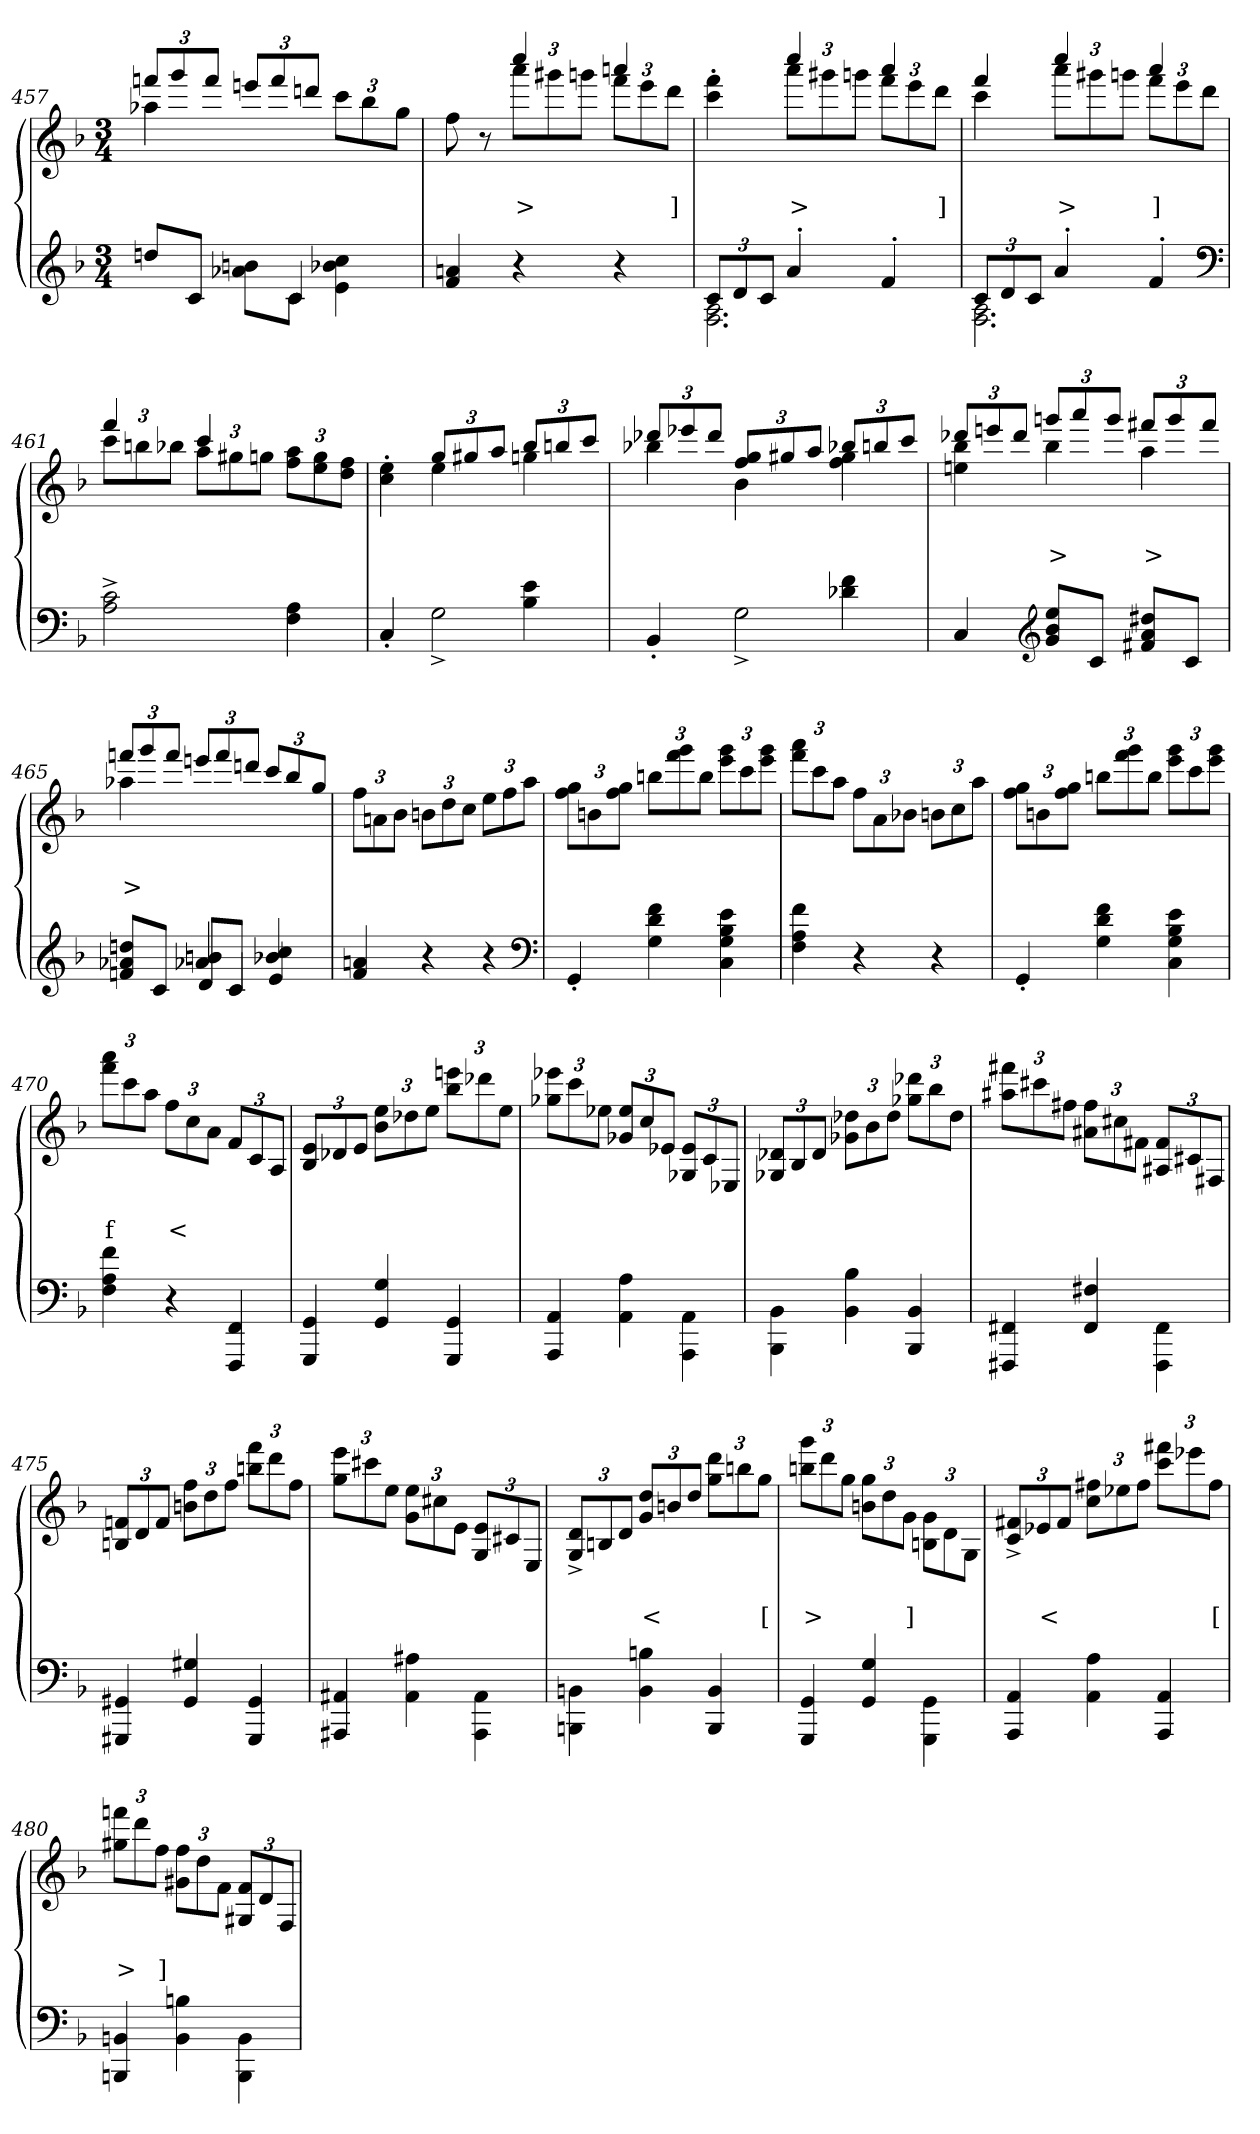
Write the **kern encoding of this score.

**kern	**kern	**text	**text
*part2	*part1	*part1	*part1
*staff2	*staff1	*staff1	*staff1
*clefG2	*clefG2	*	*
*k[b-]	*k[b-]	*	*
*M3/4	*M3/4	*	*
=457	=457	=457	=457
*^	*^	*	*
4.ryy	8ddnL	12fffn/L	4aa-X	.	.
.	.	12ggg	.	.	.
.	8cJ	.	.	.	.
.	.	12fffJ	.	.	.
.	8bn 8a-X\L	12eeen/L	2ryy	.	.
.	.	12fff	.	.	.
4c	8cJ	.	.	.	.
.	.	12dddnJ	.	.	.
.	4cc 4b-X 4e	12cccL	.	.	.
.	.	12bb-	.	.	.
8ryy	.	.	.	.	.
.	.	12ggJ	.	.	.
*v	*v	*	*	*	*
=458	=458	=458	=458	=458
4an 4f	4ryy	8ff	.	.
.	.	8r	.	.
4r	4cccc	12aaaL	.	>
.	.	12ggg#X	.	.
.	.	12gggnJ	.	.
4r	4aaan	12fffL	.	.
.	.	12eee	.	.
.	.	12dddJ	.	]
=459	=459	=459	=459	=459
*^	*	*	*	*
12cL	2.A 2.F	4ryy	4fff'> 4ccc'>	.	.
12d	.	.	.	.	.
12cJ	.	.	.	.	.
4a'>	.	4cccc	12aaaL	.	>
.	.	.	12ggg#X	.	.
.	.	.	12gggnJ	.	.
4f'>	.	4aaa	12fffL	.	.
.	.	.	12eee	.	.
.	.	.	12dddJ	.	]
=460	=460	=460	=460	=460	=460
12cL	2.A 2.F	4fff	4ccc	.	.
12d	.	.	.	.	.
12cJ	.	.	.	.	.
4a'>	.	4cccc	12aaaL	.	>
.	.	.	12ggg#X	.	.
.	.	.	12gggnJ	.	.
4f'>	.	4aaa	12fffL	.	]
.	.	.	12eee	.	.
.	.	.	12dddJ	.	.
*v	*v	*	*	*	*
*clefF4	*	*	*	*
=461	=461	=461	=461	=461
2c^> 2A^>	4fff	12cccL	.	.
.	.	12bbn	.	.
.	.	12bb-XJ	.	.
.	4ccc	12aaL	.	.
.	.	12gg#X	.	.
.	.	12ggnJ	.	.
4A 4F	4ryy	12aa 12ffL	.	.
.	.	12gg 12ee	.	.
.	.	12ff 12ddJ	.	.
=462	=462	=462	=462	=462
*^	*	*	*	*
4C'>/	4ryy	4ryy	4ee'> 4cc'>	.	.
4ryy	2G^>	12ggL	4ee	.	.
.	.	12gg#X	.	.	.
.	.	12aaJ	.	.	.
4e 4B-\	.	12bb-L	4ggn	.	.
.	.	12bbn	.	.	.
.	.	12cccJ	.	.	.
=463	=463	=463	=463	=463	=463
4BB-'>	4ryy	12ddd-XL	4bb-X	.	.
.	.	12eee-X	.	.	.
.	.	12ddd-J	.	.	.
4ryy	2G^>	12gg 12ffL	4b-	.	.
.	.	12gg#X	.	.	.
.	.	12aaJ	.	.	.
4f 4d-X\	.	12bb-XL	4gg# 4ff	.	.
.	.	12bbn	.	.	.
.	.	12cccJ	.	.	.
*v	*v	*	*	*	*
=464	=464	=464	=464	=464
4C	12ddd-XL	4bb- 4een	.	.
.	12eeen	.	.	.
.	12ddd-J	.	.	.
*clefG2	*	*	*	*
8ee 8b- 8gL	12gggnL	4bb-	.	>
.	12aaa	.	.	.
8cJ	.	.	.	.
.	12gggJ	.	.	.
8dd#X 8a 8f#XL	12fff#XL	4aa	.	>
.	12ggg	.	.	.
8cJ	.	.	.	.
.	12fff#J	.	.	.
=465	=465	=465	=465	=465
*^	*	*	*	*
*	*^	*	*	*	*
4ryy	4.ryy	8ddn/ 8a- 8fnL	12fffnL	4aa-X	.	>
.	.	.	12ggg	.	.	.
.	.	8cJ	.	.	.	.
.	.	.	12fffJ	.	.	.
4bn 4a-X	.	8dL	12eeen/L	2ryy	.	.
.	.	.	12fff	.	.	.
.	4c/	8cJ	.	.	.	.
.	.	.	12dddnJ	.	.	.
4cc 4b-X	.	4e	12cccL	.	.	.
.	.	.	12bb-	.	.	.
.	8ryy	.	.	.	.	.
.	.	.	12gg/J	.	.	.
*v	*v	*v	*	*	*	*
*	*v	*v	*	*
=466	=466	=466	=466
4an 4f	12ffL	.	.
.	12an	.	.
.	12b-J	.	.
4r	12bnL	.	.
.	12dd	.	.
.	12ccJ	.	.
4r	12eeL	.	.
.	12ff	.	.
.	12aaJ	.	.
*clefF4	*	*	*
=467	=467	=467	=467
4GG'>	12gg 12ffL	.	.
.	12bn	.	.
.	12gg 12ffJ	.	.
4f 4d 4G	12bbnL	.	.
.	12ggg 12fff	.	.
.	12bbJ	.	.
4e 4B- 4G 4C	12ggg 12eeeL	.	.
.	12ccc	.	.
.	12ggg 12eeeJ	.	.
=468	=468	=468	=468
4f 4A 4F	12aaa 12fffL	.	.
.	12ccc	.	.
.	12aaJ	.	.
4r	12ffL	.	.
.	12a	.	.
.	12b-XJ	.	.
4r	12bnL	.	.
.	12cc	.	.
.	12aaJ	.	.
=469	=469	=469	=469
4GG'>	12gg 12ffL	.	.
.	12bn	.	.
.	12gg 12ffJ	.	.
4f 4d 4G	12bbnL	.	.
.	12ggg 12fff	.	.
.	12bbJ	.	.
4e 4B- 4G 4C	12ggg 12eeeL	.	.
.	12ccc	.	.
.	12ggg 12eeeJ	.	.
=470	=470	=470	=470
4f 4A 4F	12aaa 12fffL	.	f
.	12ccc	.	.
.	12aaJ	.	.
4r	12ffL	.	<
.	12cc	.	.
.	12aJ	.	.
4FF 4FFF	12fL	.	.
.	12c	.	.
.	12AJ	.	.
=471	=471	=471	=471
4GG 4GGG	12e 12B-L	.	.
.	12d-X	.	.
.	12eJ	.	.
4G 4GG	12ee 12b-L	.	.
.	12dd-	.	.
.	12eeJ	.	.
4GG 4GGG	12eeen 12bb-L	.	.
.	12ddd-	.	.
.	12eeJ	.	.
=472	=472	=472	=472
4AA 4AAA	12eee-X 12gg-XL	.	.
.	12ccc	.	.
.	12ee-J	.	.
4A 4AA	12ee- 12g-L	.	.
.	12cc	.	.
.	12e-J	.	.
4AA 4AAA\	12e- 12G-L	.	.
.	12c	.	.
.	12E-J	.	.
=473	=473	=473	=473
4BB- 4BBB-\	12d-X 12G-XL	.	.
.	12B-	.	.
.	12d-J	.	.
4B- 4BB-	12dd- 12g-L	.	.
.	12b-	.	.
.	12dd-J	.	.
4BB- 4BBB-	12ddd- 12gg-L	.	.
.	12bb-	.	.
.	12dd-J	.	.
=474	=474	=474	=474
4FF#X 4FFF#X	12fff#X 12aa#XL	.	.
.	12ccc#X	.	.
.	12ff#J	.	.
4F# 4FF#	12ff#\ 12a#L	.	.
.	12cc#	.	.
.	12f#J	.	.
4FF#\ 4FFF#	12f# 12A#L	.	.
.	12c#	.	.
.	12F#J	.	.
=475	=475	=475	=475
4GG#X 4GGG#X	12fn 12BnL	.	.
.	12d	.	.
.	12fJ	.	.
4G# 4GG#	12ff 12bnL	.	.
.	12dd	.	.
.	12ffJ	.	.
4GG# 4GGG#	12fff 12bbnL	.	.
.	12ddd	.	.
.	12ffJ	.	.
=476	=476	=476	=476
4AA#X 4AAA#X	12eee\ 12ggL	.	.
.	12ccc#X	.	.
.	12eeJ	.	.
4A# 4AA#	12ee 12g\L	.	.
.	12cc#	.	.
.	12eJ	.	.
4AA# 4AAA#\	12e 12GL	.	.
.	12c#	.	.
.	12EJ	.	.
=477	=477	=477	=477
4BBn 4BBBn\	12d^> 12G^>L	.	.
.	12Bn	.	.
.	12dJ	.	.
4Bn 4BB	12dd/ 12gL	.	<
.	12bn	.	.
.	12ddJ	.	.
4BB 4BBB	12ddd 12ggL	.	.
.	12bbn	.	.
.	12ggJ	.	[
=478	=478	=478	=478
4GG 4GGG	12ggg 12bbnL	.	>
.	12ddd	.	.
.	12ggJ	.	.
4G 4GG	12gg 12bnL	.	.
.	12dd	.	.
.	12gJ	.	]
4GG 4GGG\	12g\ 12Bn\L	.	.
.	12d\	.	.
.	12G/J	.	.
=479	=479	=479	=479
4AA 4AAA	12f#X^> 12c^>L	.	.
.	12e-X	.	<
.	12f#J	.	.
4A 4AA	12ff# 12ccL	.	.
.	12ee-	.	.
.	12ff#J	.	.
4AA 4AAA	12fff# 12cccL	.	.
.	12eee-	.	.
.	12ff#J	.	[
=480	=480	=480	=480
4BBn 4BBBn	12fffn 12gg#XL	.	>
.	12ddd	.	.
.	12ffJ	.	]
4Bn 4BB	12ff 12g#L	.	.
.	12dd	.	.
.	12fJ	.	.
4BB 4BBB\	12f 12G#L	.	.
.	12d	.	.
.	12FJ	.	.
=	=	=	=
*-	*-	*-	*-
